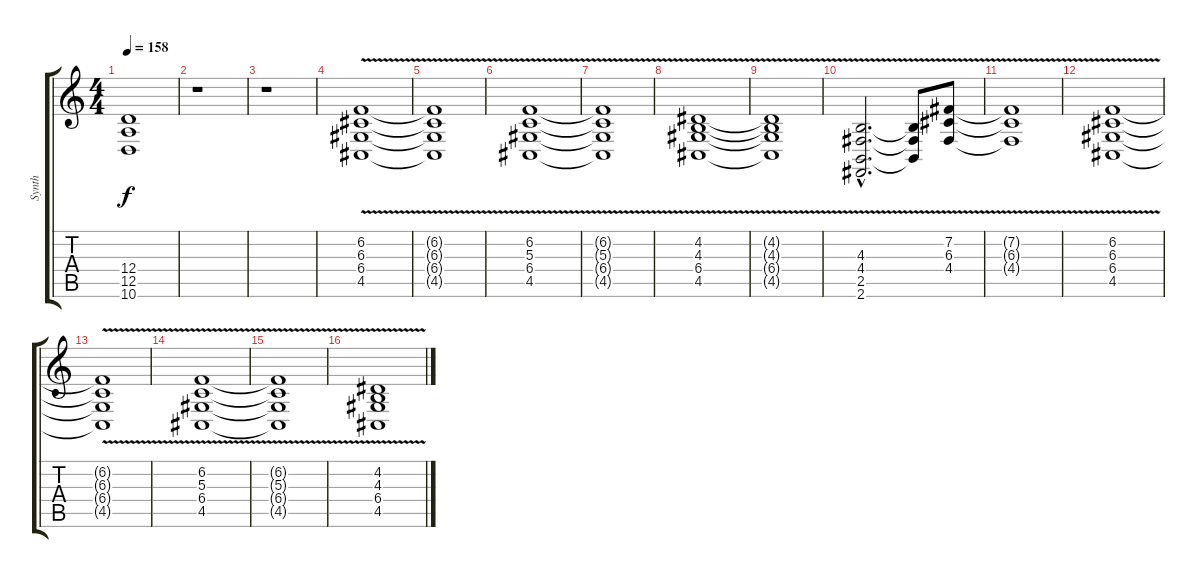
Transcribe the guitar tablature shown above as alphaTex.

\track ("Synth" "Synth") {instrument pad1newage}
\staff {score tabs}
\tuning (E4 B3 G3 D3 A2 E2) {hide}
\ts (4 4)
\tempo 158
\clef g2
\ks c
(12.4{t} 12.5{t} 10.6{t}).1{dy f} |
r.1 |
r.1 |
(6.2{v} 6.3 6.4 4.5).1 |
(6.2{t} 6.3{t} 6.4{t} 4.5{t}).1 |
(6.2{v} 5.3 6.4 4.5).1 |
(6.2{t} 5.3{t} 6.4{t} 4.5{t}).1 |
(4.2{v} 4.3 6.4 4.5).1 |
(4.2{t} 4.3{t} 6.4{t} 4.5{t}).1 |
(4.3{v hac} 4.4{hac} 2.5{hac} 2.6{hac}).2{d} (4.3{t} 4.4{t} 2.5{t}).8 (7.2{v} 6.3 4.4).8 |
(7.2{t} 6.3{t} 4.4{t}).1 |
(6.2{v} 6.3 6.4 4.5).1 |
(6.2{t} 6.3{t} 6.4{t} 4.5{t}).1 |
(6.2{v} 5.3 6.4 4.5).1 |
(6.2{t} 5.3{t} 6.4{t} 4.5{t}).1 |
(4.2{v} 4.3 6.4 4.5).1
